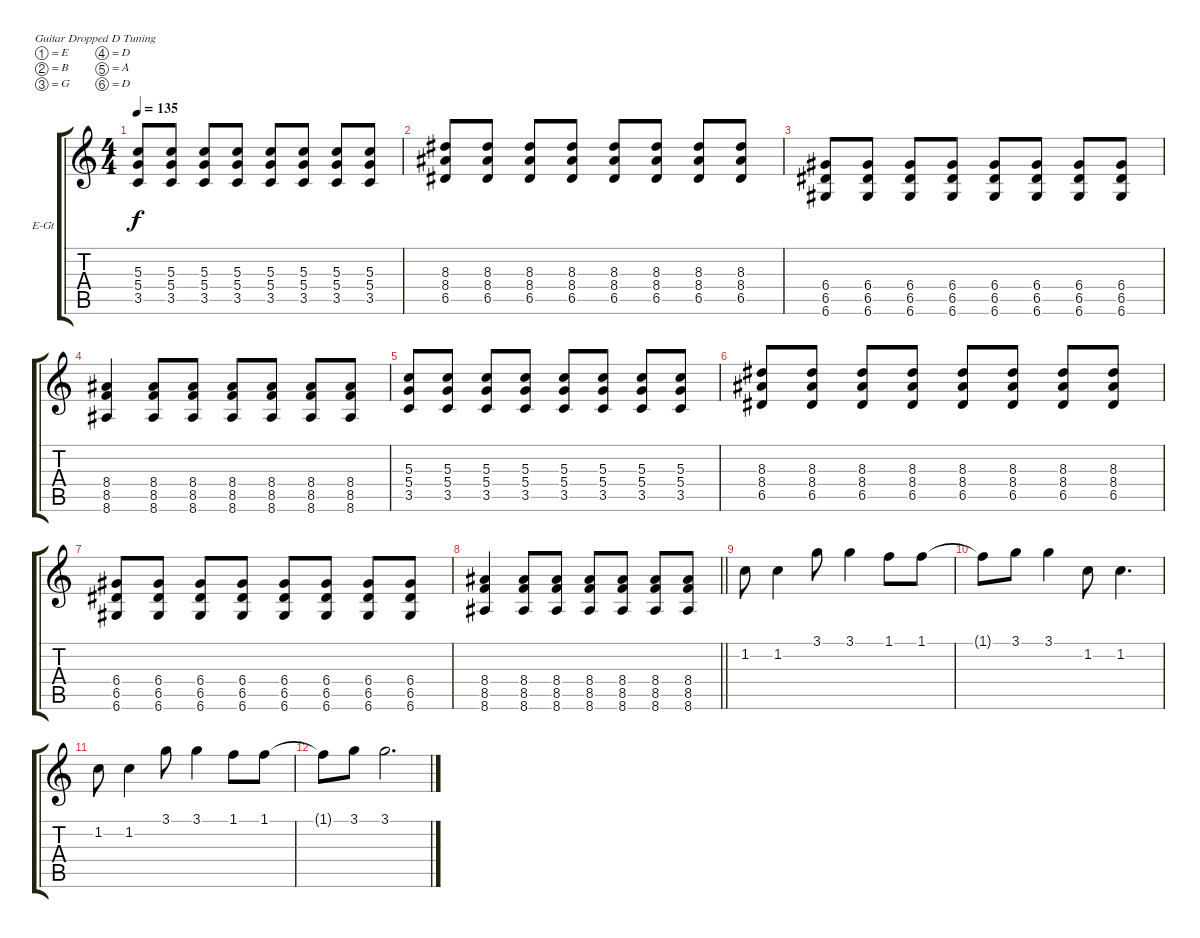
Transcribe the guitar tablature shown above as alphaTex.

\defaultSystemsLayout 4
\bracketExtendMode groupsimilarinstruments
\firstSystemTrackNameOrientation horizontal
\otherSystemsTrackNameOrientation horizontal
\track ("Electric Guitar" "E-Gt") {instrument distortionguitar}
\staff {score tabs}
\tuning (E4 B3 G3 D3 A2 D2)
\ts (4 4)
\tempo 135
\clef g2
\ks c
(3.5 5.4 5.3).8{dy f} (5.4 3.5 5.3).8 (3.5 5.4 5.3).8 (5.4 3.5 5.3).8 (3.5 5.4 5.3).8 (3.5 5.4 5.3).8 (5.4 3.5 5.3).8 (3.5 5.4 5.3).8 |
(8.4 6.5 8.3).8 (8.4 6.5 8.3).8 (8.4 6.5 8.3).8 (8.4 6.5 8.3).8 (8.4 6.5 8.3).8 (8.4 6.5 8.3).8 (8.4 6.5 8.3).8 (8.4 6.5 8.3).8 |
(6.6 6.5 6.4).8 (6.6 6.5 6.4).8 (6.6 6.5 6.4).8 (6.6 6.5 6.4).8 (6.6 6.5 6.4).8 (6.6 6.5 6.4).8 (6.6 6.5 6.4).8 (6.6 6.5 6.4).8 |
(8.6 8.5 8.4).4 (8.6 8.4 8.5).8 (8.6 8.4 8.5).8 (8.6 8.4 8.5).8 (8.6 8.4 8.5).8 (8.6 8.4 8.5).8 (8.5 8.4 8.6).8 |
(3.5 5.4 5.3).8 (5.4 3.5 5.3).8 (3.5 5.4 5.3).8 (5.4 3.5 5.3).8 (3.5 5.4 5.3).8 (3.5 5.4 5.3).8 (5.4 3.5 5.3).8 (3.5 5.4 5.3).8 |
(8.4 6.5 8.3).8 (8.4 6.5 8.3).8 (8.4 6.5 8.3).8 (8.4 6.5 8.3).8 (8.4 6.5 8.3).8 (8.4 6.5 8.3).8 (8.4 6.5 8.3).8 (8.4 6.5 8.3).8 |
(6.6 6.5 6.4).8 (6.6 6.5 6.4).8 (6.6 6.5 6.4).8 (6.6 6.5 6.4).8 (6.6 6.5 6.4).8 (6.6 6.5 6.4).8 (6.6 6.5 6.4).8 (6.6 6.5 6.4).8 |
\barLineRight lightlight
(8.6 8.5 8.4).4 (8.6 8.4 8.5).8 (8.6 8.4 8.5).8 (8.6 8.4 8.5).8 (8.6 8.4 8.5).8 (8.6 8.4 8.5).8 (8.5 8.4 8.6).8 |
1.2.8 1.2.4 3.1.8 3.1.4 1.1.8 1.1.8 |
1.1{t}.8 3.1.8 3.1.4 1.2.8 1.2.4{d} |
1.2.8 1.2.4 3.1.8 3.1.4 1.1.8 1.1.8 |
1.1{t}.8 3.1.8 3.1.2{d}
